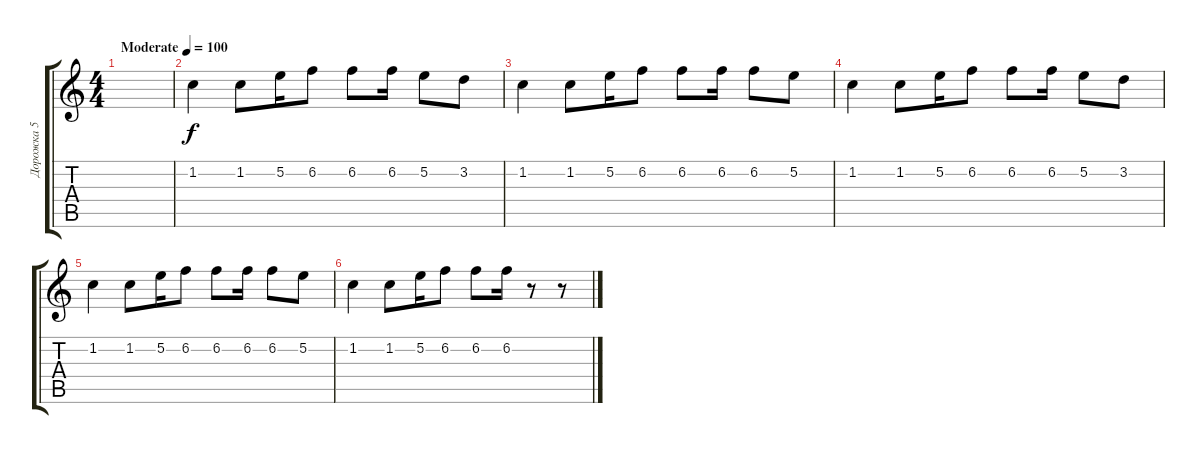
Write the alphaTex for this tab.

\track ("Дорожка 5" "Дорожка 5") {instrument acousticguitarsteel}
\staff {score tabs}
\tuning (E4 B3 G3 D3 A2 E2) {hide}
\ts (4 4)
\tempo (100 "Moderate")
\clef g2
\ks c
|
1.2.4 1.2.8 5.2.16 6.2.8 6.2.8 6.2.16 5.2.8 3.2.8 |
1.2.4 1.2.8 5.2.16 6.2.8 6.2.8 6.2.16 6.2.8 5.2.8 |
1.2.4 1.2.8 5.2.16 6.2.8 6.2.8 6.2.16 5.2.8 3.2.8 |
1.2.4 1.2.8 5.2.16 6.2.8 6.2.8 6.2.16 6.2.8 5.2.8 |
1.2.4 1.2.8 5.2.16 6.2.8 6.2.8 6.2.16 r.8 r.8
